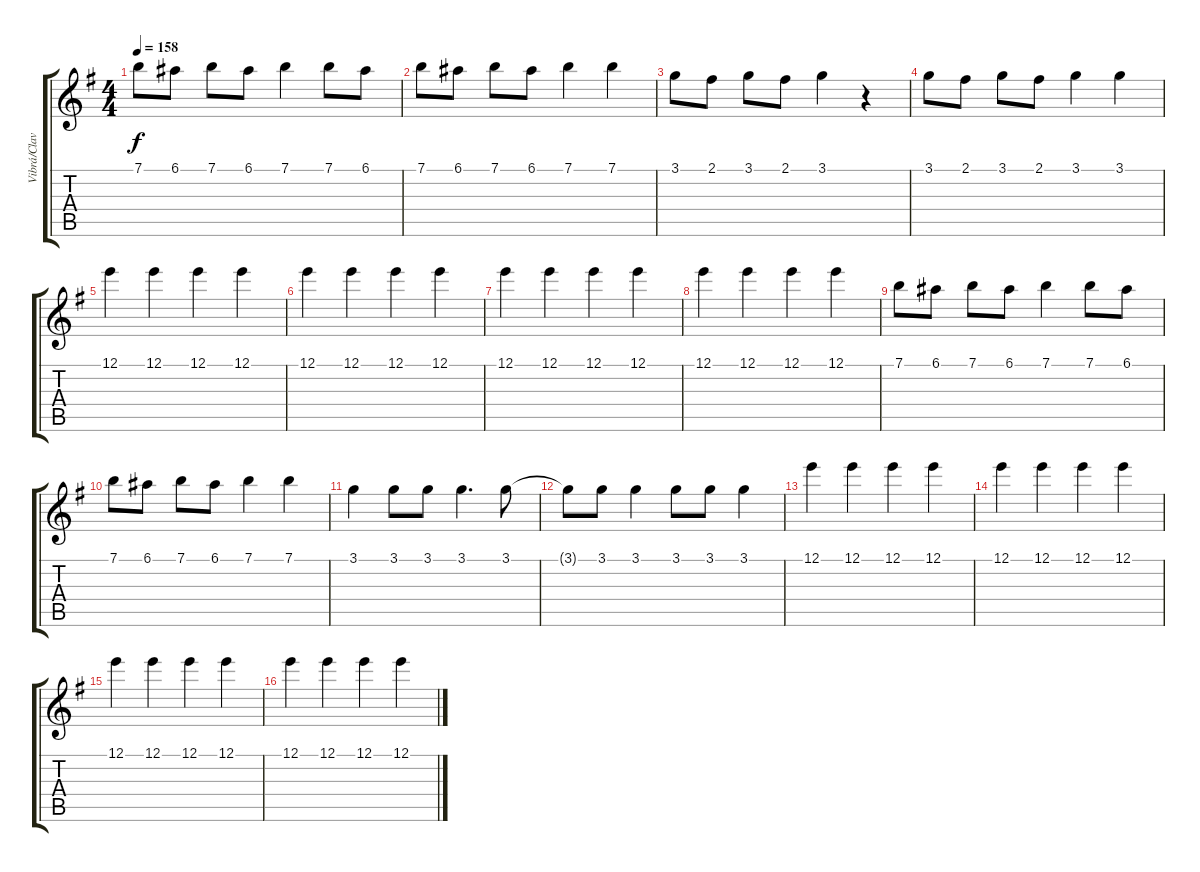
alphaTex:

\track ("Vibrá/Clavi" "Vibrá/Clav") {instrument vibraphone}
\staff {score tabs}
\tuning (E5 B4 G4 D4 A3 E3) {hide}
\ts (4 4)
\tempo 158
\clef g2
\ks g
7.1.8{dy f} 6.1.8 7.1.8 6.1.8 7.1.4 7.1.8 6.1.8 |
7.1.8 6.1.8 7.1.8 6.1.8 7.1.4 7.1.4 |
3.1.8 2.1.8 3.1.8 2.1.8 3.1.4 r.4 |
3.1.8 2.1.8 3.1.8 2.1.8 3.1.4 3.1.4 |
12.1.4 12.1.4 12.1.4 12.1.4 |
12.1.4 12.1.4 12.1.4 12.1.4 |
12.1.4 12.1.4 12.1.4 12.1.4 |
12.1.4 12.1.4 12.1.4 12.1.4 |
7.1.8 6.1.8 7.1.8 6.1.8 7.1.4 7.1.8 6.1.8 |
7.1.8 6.1.8 7.1.8 6.1.8 7.1.4 7.1.4 |
3.1.4 3.1.8 3.1.8 3.1.4{d} 3.1.8 |
3.1{t}.8 3.1.8 3.1.4 3.1.8 3.1.8 3.1.4 |
12.1.4 12.1.4 12.1.4 12.1.4 |
12.1.4 12.1.4 12.1.4 12.1.4 |
12.1.4 12.1.4 12.1.4 12.1.4 |
12.1.4 12.1.4 12.1.4 12.1.4
